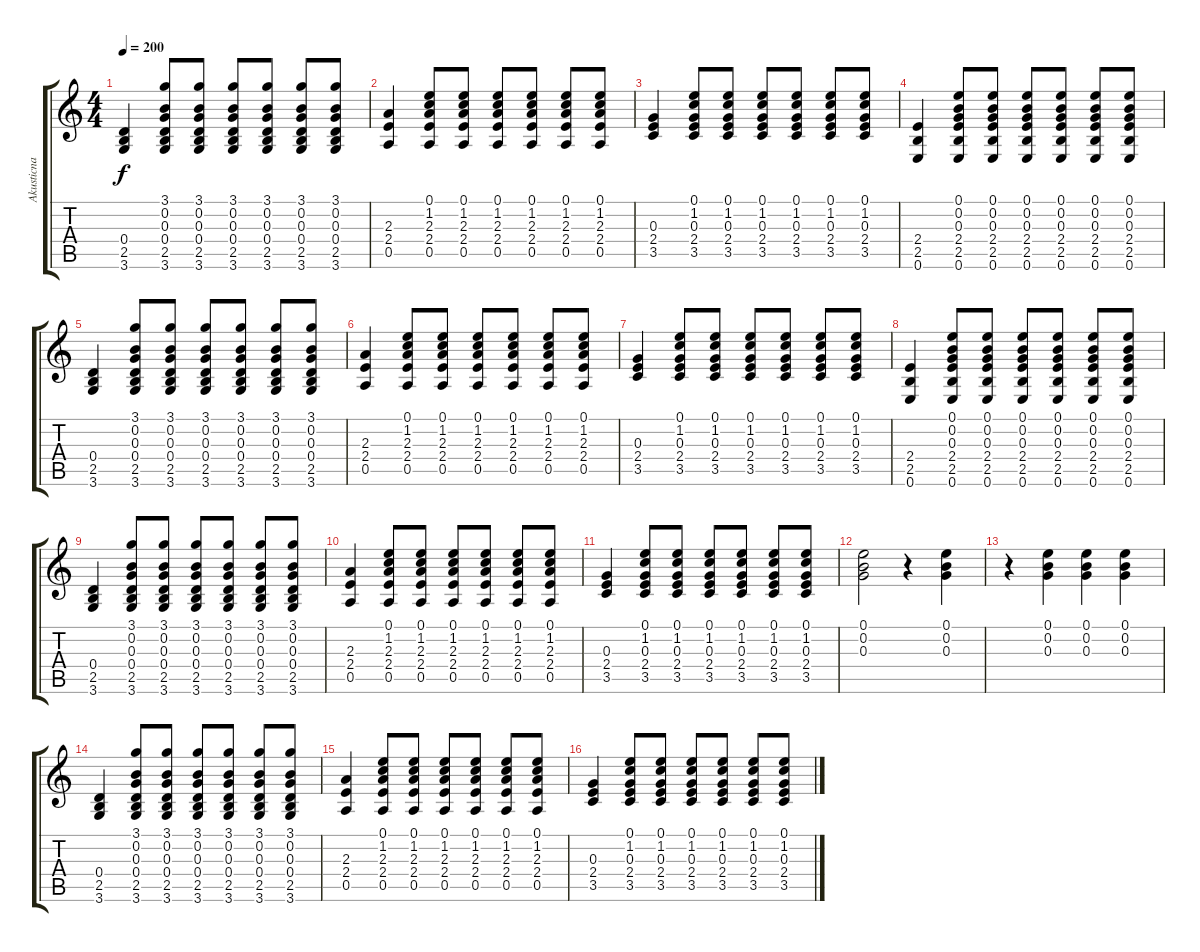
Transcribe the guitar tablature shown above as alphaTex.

\track ("Akusticna gitara" "Akusticna ") {instrument acousticguitarsteel}
\staff {score tabs}
\tuning (E4 B3 G3 D3 A2 E2) {hide}
\ts (4 4)
\tempo 200
\clef g2
\ks c
(0.4 2.5 3.6).4{dy f} (3.1 0.2 0.3 0.4 2.5 3.6).8 (3.1 0.2 0.3 0.4 2.5 3.6).8 (3.1 0.2 0.3 0.4 2.5 3.6).8 (3.1 0.2 0.3 0.4 2.5 3.6).8 (3.1 0.2 0.3 0.4 2.5 3.6).8 (3.1 0.2 0.3 0.4 2.5 3.6).8 |
(2.3 2.4 0.5).4 (0.1 1.2 2.3 2.4 0.5).8 (0.1 1.2 2.3 2.4 0.5).8 (0.1 1.2 2.3 2.4 0.5).8 (0.1 1.2 2.3 2.4 0.5).8 (0.1 1.2 2.3 2.4 0.5).8 (0.1 1.2 2.3 2.4 0.5).8 |
(0.3 2.4 3.5).4 (0.1 1.2 0.3 2.4 3.5).8 (0.1 1.2 0.3 2.4 3.5).8 (0.1 1.2 0.3 2.4 3.5).8 (0.1 1.2 0.3 2.4 3.5).8 (0.1 1.2 0.3 2.4 3.5).8 (0.1 1.2 0.3 2.4 3.5).8 |
(2.4 2.5 0.6).4 (0.1 0.2 0.3 2.4 2.5 0.6).8 (0.1 0.2 0.3 2.4 2.5 0.6).8 (0.1 0.2 0.3 2.4 2.5 0.6).8 (0.1 0.2 0.3 2.4 2.5 0.6).8 (0.1 0.2 0.3 2.4 2.5 0.6).8 (0.1 0.2 0.3 2.4 2.5 0.6).8 |
(0.4 2.5 3.6).4 (3.1 0.2 0.3 0.4 2.5 3.6).8 (3.1 0.2 0.3 0.4 2.5 3.6).8 (3.1 0.2 0.3 0.4 2.5 3.6).8 (3.1 0.2 0.3 0.4 2.5 3.6).8 (3.1 0.2 0.3 0.4 2.5 3.6).8 (3.1 0.2 0.3 0.4 2.5 3.6).8 |
(2.3 2.4 0.5).4 (0.1 1.2 2.3 2.4 0.5).8 (0.1 1.2 2.3 2.4 0.5).8 (0.1 1.2 2.3 2.4 0.5).8 (0.1 1.2 2.3 2.4 0.5).8 (0.1 1.2 2.3 2.4 0.5).8 (0.1 1.2 2.3 2.4 0.5).8 |
(0.3 2.4 3.5).4 (0.1 1.2 0.3 2.4 3.5).8 (0.1 1.2 0.3 2.4 3.5).8 (0.1 1.2 0.3 2.4 3.5).8 (0.1 1.2 0.3 2.4 3.5).8 (0.1 1.2 0.3 2.4 3.5).8 (0.1 1.2 0.3 2.4 3.5).8 |
(2.4 2.5 0.6).4 (0.1 0.2 0.3 2.4 2.5 0.6).8 (0.1 0.2 0.3 2.4 2.5 0.6).8 (0.1 0.2 0.3 2.4 2.5 0.6).8 (0.1 0.2 0.3 2.4 2.5 0.6).8 (0.1 0.2 0.3 2.4 2.5 0.6).8 (0.1 0.2 0.3 2.4 2.5 0.6).8 |
(0.4 2.5 3.6).4 (3.1 0.2 0.3 0.4 2.5 3.6).8 (3.1 0.2 0.3 0.4 2.5 3.6).8 (3.1 0.2 0.3 0.4 2.5 3.6).8 (3.1 0.2 0.3 0.4 2.5 3.6).8 (3.1 0.2 0.3 0.4 2.5 3.6).8 (3.1 0.2 0.3 0.4 2.5 3.6).8 |
(2.3 2.4 0.5).4 (0.1 1.2 2.3 2.4 0.5).8 (0.1 1.2 2.3 2.4 0.5).8 (0.1 1.2 2.3 2.4 0.5).8 (0.1 1.2 2.3 2.4 0.5).8 (0.1 1.2 2.3 2.4 0.5).8 (0.1 1.2 2.3 2.4 0.5).8 |
(0.3 2.4 3.5).4 (0.1 1.2 0.3 2.4 3.5).8 (0.1 1.2 0.3 2.4 3.5).8 (0.1 1.2 0.3 2.4 3.5).8 (0.1 1.2 0.3 2.4 3.5).8 (0.1 1.2 0.3 2.4 3.5).8 (0.1 1.2 0.3 2.4 3.5).8 |
(0.1 0.2 0.3).2 r.4 (0.1 0.2 0.3).4 |
r.4 (0.1 0.2 0.3).4 (0.1 0.2 0.3).4 (0.1 0.2 0.3).4 |
(0.4 2.5 3.6).4 (3.1 0.2 0.3 0.4 2.5 3.6).8 (3.1 0.2 0.3 0.4 2.5 3.6).8 (3.1 0.2 0.3 0.4 2.5 3.6).8 (3.1 0.2 0.3 0.4 2.5 3.6).8 (3.1 0.2 0.3 0.4 2.5 3.6).8 (3.1 0.2 0.3 0.4 2.5 3.6).8 |
(2.3 2.4 0.5).4 (0.1 1.2 2.3 2.4 0.5).8 (0.1 1.2 2.3 2.4 0.5).8 (0.1 1.2 2.3 2.4 0.5).8 (0.1 1.2 2.3 2.4 0.5).8 (0.1 1.2 2.3 2.4 0.5).8 (0.1 1.2 2.3 2.4 0.5).8 |
(0.3 2.4 3.5).4 (0.1 1.2 0.3 2.4 3.5).8 (0.1 1.2 0.3 2.4 3.5).8 (0.1 1.2 0.3 2.4 3.5).8 (0.1 1.2 0.3 2.4 3.5).8 (0.1 1.2 0.3 2.4 3.5).8 (0.1 1.2 0.3 2.4 3.5).8
